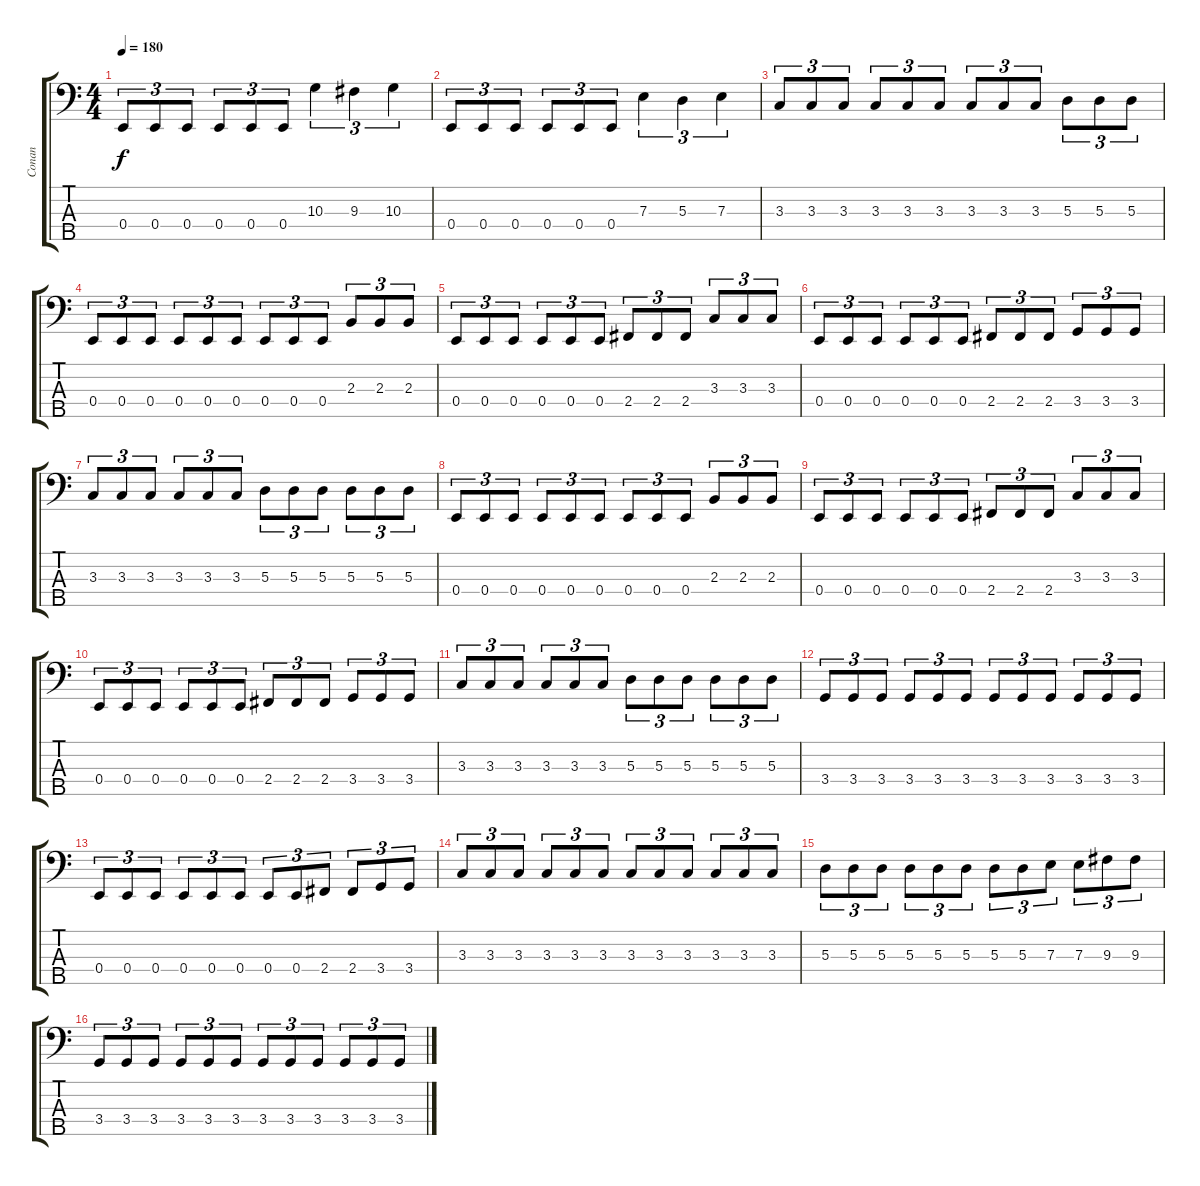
\track ("Conan" "Conan") {instrument electricbassfinger}
\staff {score tabs}
\tuning (G2 D2 A1 E1 B0) {hide}
\ts (4 4)
\tempo 180
\clef f4
\ks c
0.4.8{tu (3 2) dy f} 0.4.8{tu (3 2)} 0.4.8{tu (3 2)} 0.4.8{tu (3 2)} 0.4.8{tu (3 2)} 0.4.8{tu (3 2)} 10.3.4{tu (3 2)} 9.3.4{tu (3 2)} 10.3.4{tu (3 2)} |
0.4.8{tu (3 2)} 0.4.8{tu (3 2)} 0.4.8{tu (3 2)} 0.4.8{tu (3 2)} 0.4.8{tu (3 2)} 0.4.8{tu (3 2)} 7.3.4{tu (3 2)} 5.3.4{tu (3 2)} 7.3.4{tu (3 2)} |
3.3.8{tu (3 2)} 3.3.8{tu (3 2)} 3.3.8{tu (3 2)} 3.3.8{tu (3 2)} 3.3.8{tu (3 2)} 3.3.8{tu (3 2)} 3.3.8{tu (3 2)} 3.3.8{tu (3 2)} 3.3.8{tu (3 2)} 5.3.8{tu (3 2)} 5.3.8{tu (3 2)} 5.3.8{tu (3 2)} |
0.4.8{tu (3 2)} 0.4.8{tu (3 2)} 0.4.8{tu (3 2)} 0.4.8{tu (3 2)} 0.4.8{tu (3 2)} 0.4.8{tu (3 2)} 0.4.8{tu (3 2)} 0.4.8{tu (3 2)} 0.4.8{tu (3 2)} 2.3.8{tu (3 2)} 2.3.8{tu (3 2)} 2.3.8{tu (3 2)} |
0.4.8{tu (3 2)} 0.4.8{tu (3 2)} 0.4.8{tu (3 2)} 0.4.8{tu (3 2)} 0.4.8{tu (3 2)} 0.4.8{tu (3 2)} 2.4.8{tu (3 2)} 2.4.8{tu (3 2)} 2.4.8{tu (3 2)} 3.3.8{tu (3 2)} 3.3.8{tu (3 2)} 3.3.8{tu (3 2)} |
0.4.8{tu (3 2)} 0.4.8{tu (3 2)} 0.4.8{tu (3 2)} 0.4.8{tu (3 2)} 0.4.8{tu (3 2)} 0.4.8{tu (3 2)} 2.4.8{tu (3 2)} 2.4.8{tu (3 2)} 2.4.8{tu (3 2)} 3.4.8{tu (3 2)} 3.4.8{tu (3 2)} 3.4.8{tu (3 2)} |
3.3.8{tu (3 2)} 3.3.8{tu (3 2)} 3.3.8{tu (3 2)} 3.3.8{tu (3 2)} 3.3.8{tu (3 2)} 3.3.8{tu (3 2)} 5.3.8{tu (3 2)} 5.3.8{tu (3 2)} 5.3.8{tu (3 2)} 5.3.8{tu (3 2)} 5.3.8{tu (3 2)} 5.3.8{tu (3 2)} |
0.4.8{tu (3 2)} 0.4.8{tu (3 2)} 0.4.8{tu (3 2)} 0.4.8{tu (3 2)} 0.4.8{tu (3 2)} 0.4.8{tu (3 2)} 0.4.8{tu (3 2)} 0.4.8{tu (3 2)} 0.4.8{tu (3 2)} 2.3.8{tu (3 2)} 2.3.8{tu (3 2)} 2.3.8{tu (3 2)} |
0.4.8{tu (3 2)} 0.4.8{tu (3 2)} 0.4.8{tu (3 2)} 0.4.8{tu (3 2)} 0.4.8{tu (3 2)} 0.4.8{tu (3 2)} 2.4.8{tu (3 2)} 2.4.8{tu (3 2)} 2.4.8{tu (3 2)} 3.3.8{tu (3 2)} 3.3.8{tu (3 2)} 3.3.8{tu (3 2)} |
0.4.8{tu (3 2)} 0.4.8{tu (3 2)} 0.4.8{tu (3 2)} 0.4.8{tu (3 2)} 0.4.8{tu (3 2)} 0.4.8{tu (3 2)} 2.4.8{tu (3 2)} 2.4.8{tu (3 2)} 2.4.8{tu (3 2)} 3.4.8{tu (3 2)} 3.4.8{tu (3 2)} 3.4.8{tu (3 2)} |
3.3.8{tu (3 2)} 3.3.8{tu (3 2)} 3.3.8{tu (3 2)} 3.3.8{tu (3 2)} 3.3.8{tu (3 2)} 3.3.8{tu (3 2)} 5.3.8{tu (3 2)} 5.3.8{tu (3 2)} 5.3.8{tu (3 2)} 5.3.8{tu (3 2)} 5.3.8{tu (3 2)} 5.3.8{tu (3 2)} |
3.4.8{tu (3 2)} 3.4.8{tu (3 2)} 3.4.8{tu (3 2)} 3.4.8{tu (3 2)} 3.4.8{tu (3 2)} 3.4.8{tu (3 2)} 3.4.8{tu (3 2)} 3.4.8{tu (3 2)} 3.4.8{tu (3 2)} 3.4.8{tu (3 2)} 3.4.8{tu (3 2)} 3.4.8{tu (3 2)} |
0.4.8{tu (3 2)} 0.4.8{tu (3 2)} 0.4.8{tu (3 2)} 0.4.8{tu (3 2)} 0.4.8{tu (3 2)} 0.4.8{tu (3 2)} 0.4.8{tu (3 2)} 0.4.8{tu (3 2)} 2.4.8{tu (3 2)} 2.4.8{tu (3 2)} 3.4.8{tu (3 2)} 3.4.8{tu (3 2)} |
3.3.8{tu (3 2)} 3.3.8{tu (3 2)} 3.3.8{tu (3 2)} 3.3.8{tu (3 2)} 3.3.8{tu (3 2)} 3.3.8{tu (3 2)} 3.3.8{tu (3 2)} 3.3.8{tu (3 2)} 3.3.8{tu (3 2)} 3.3.8{tu (3 2)} 3.3.8{tu (3 2)} 3.3.8{tu (3 2)} |
5.3.8{tu (3 2)} 5.3.8{tu (3 2)} 5.3.8{tu (3 2)} 5.3.8{tu (3 2)} 5.3.8{tu (3 2)} 5.3.8{tu (3 2)} 5.3.8{tu (3 2)} 5.3.8{tu (3 2)} 7.3.8{tu (3 2)} 7.3.8{tu (3 2)} 9.3.8{tu (3 2)} 9.3.8{tu (3 2)} |
3.4.8{tu (3 2)} 3.4.8{tu (3 2)} 3.4.8{tu (3 2)} 3.4.8{tu (3 2)} 3.4.8{tu (3 2)} 3.4.8{tu (3 2)} 3.4.8{tu (3 2)} 3.4.8{tu (3 2)} 3.4.8{tu (3 2)} 3.4.8{tu (3 2)} 3.4.8{tu (3 2)} 3.4.8{tu (3 2)}
